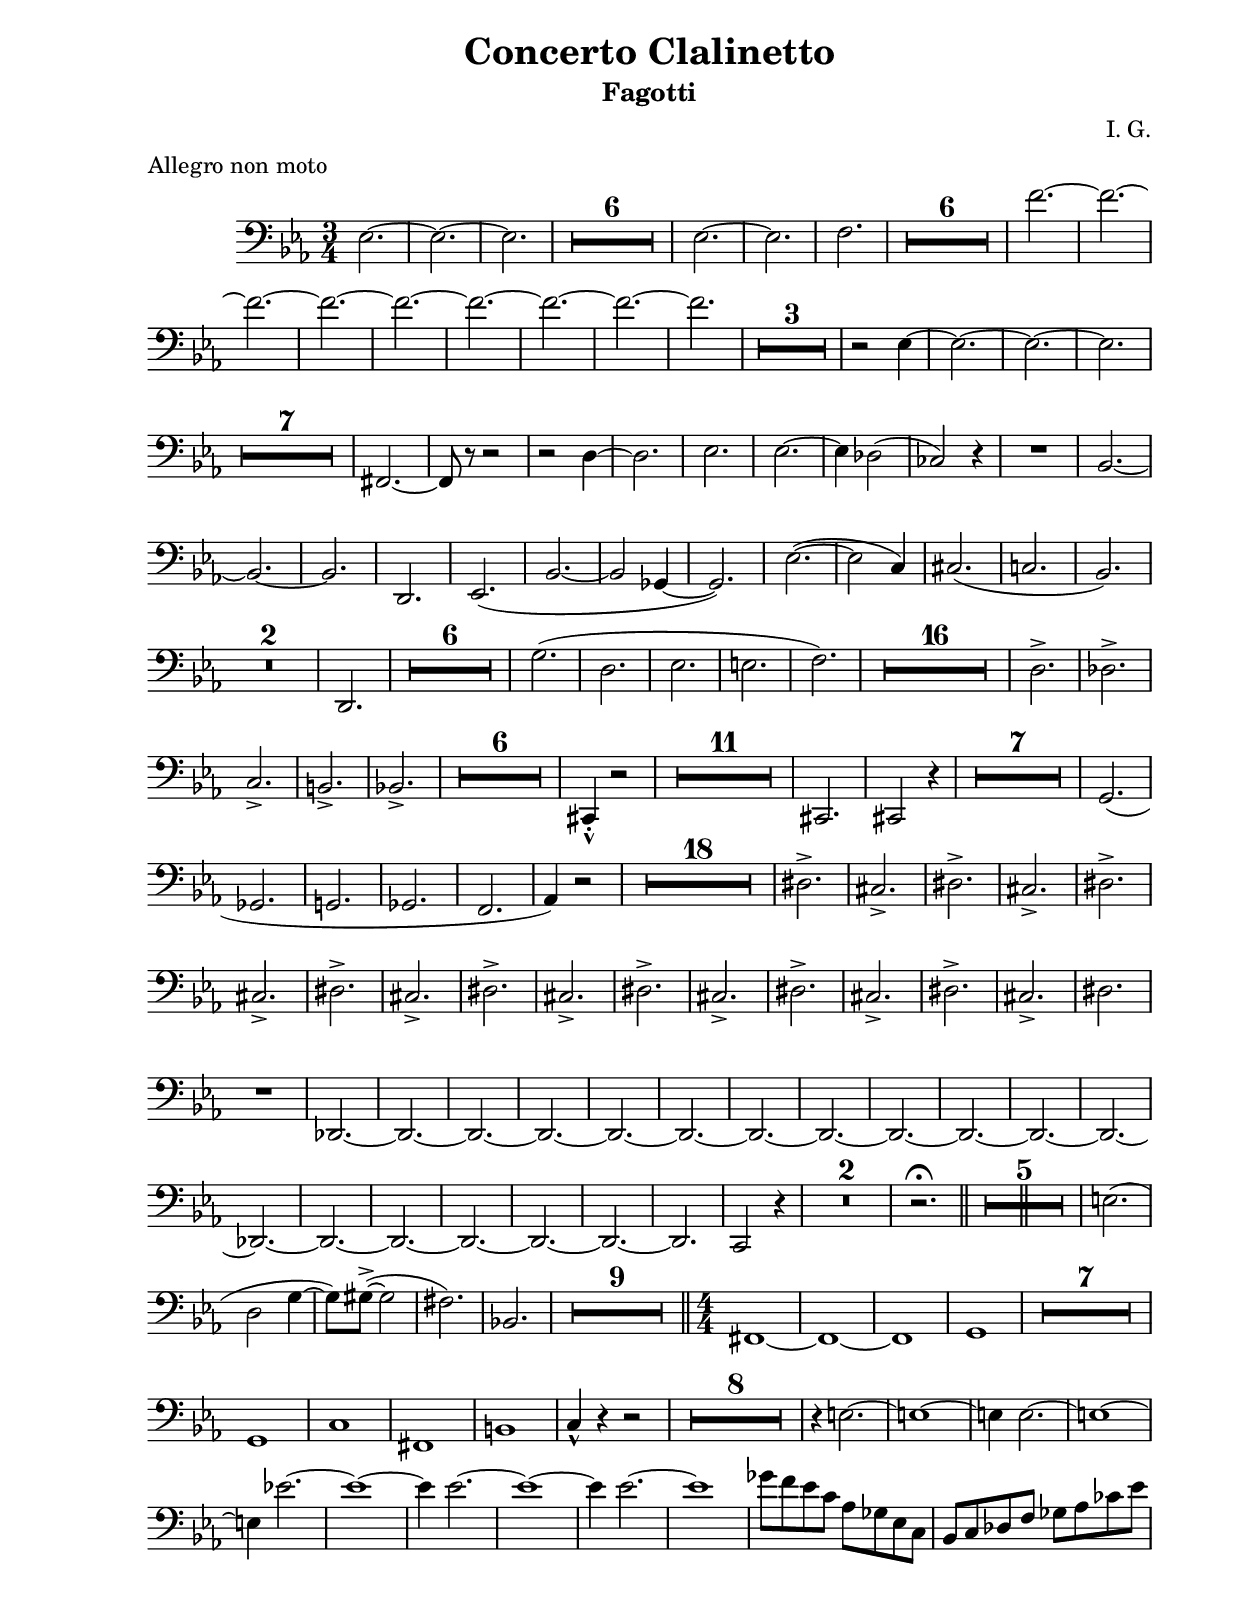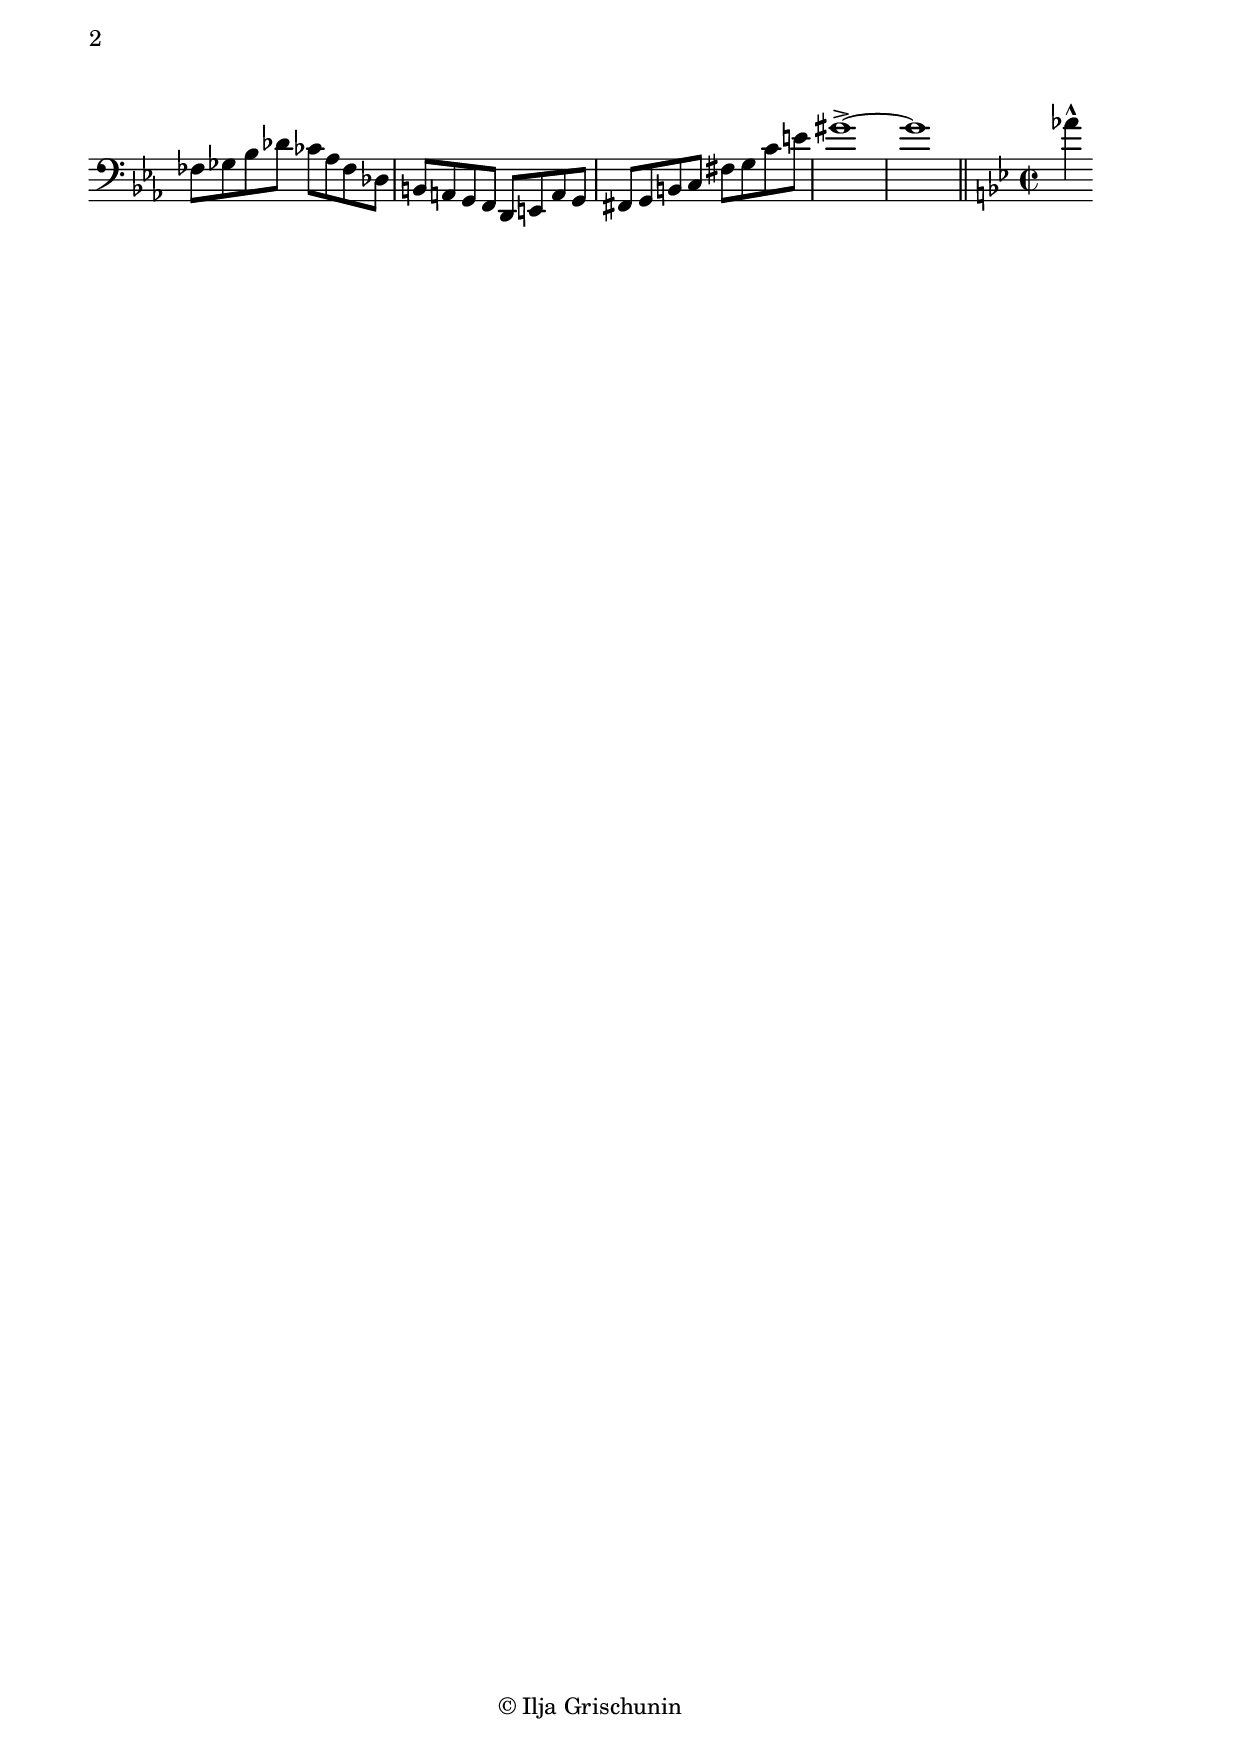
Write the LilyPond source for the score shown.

\version "2.19.15"
%\version "2.18.0"

\language "deutsch"

\header {
  title = "Concerto Clalinetto"
  subtitle = "Fagotti"
  meter = "Allegro non moto"
  composer = "I. G."
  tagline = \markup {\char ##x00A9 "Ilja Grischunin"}
}

#(ly:set-option 'relative-includes #t)

\paper {
  #(set-paper-size "a4")
  top-system-spacing #'basic-distance = #25
  top-markup-spacing #'basic-distance = #8
  markup-system-spacing #'basic-distance = #8
  %system-system-spacing #'basic-distance = #20
  last-bottom-spacing #'basic-distance = #25
  two-sided = ##t
  inner-margin = 25
  outer-margin = 15
}

\layout {
  \context {
    \Score
    \remove "Bar_number_engraver"
  }
}
\version "2.19.15"
%\version "2.18.0"

\language "deutsch"

fagottoMusic = \relative es {
  \clef bass
  \time 3/4
  \key es \major
  \override MultiMeasureRest #'expand-limit = #2
  \set Score.skipBars = ##t
  es2.~ es~ es R2.*6 es2.~ es f R2.*6 f'2.~ f~ f~ f~ f~ f~ f~ f~ f R2.*3
  r2 es,4~ es2.~ es~ es R2.*7 fis,2.~ fis8 r r2 r2 d'4~ d2. es es~ es4 des2( ces) r4
  R2. b~ b~ b d, es( b'~ b2 ges4~ ges2.) es'~( es2 c4) cis2.( c! b) R2.*2 d,2. R2.*6
  g'2.( d es e f) R2.*16 d2.-> des-> c-> h-> b!-> R2.*6 cis,4-.-^ r2 R2.*11
  cis2. cis2 r4 R2.*7 g'2.( ges g! ges f as4) r2 R2.*18
  \repeat unfold 8 {dis2.-> cis->} dis2. R
  \repeat unfold 18 {des,2.~} des c2 r4 R2.*2 r2.\fermata
  %%%%%%%%%%%%%%%%%%%
  \bar "||" \cadenzaOn R1*10 \cadenzaOff \bar "||"
  %%%%%%%%%%%%%%%%%%%
  R2.*5
  e'2.( d2 g4~ g8) gis(->~ gis2 fis2.) b,! R2.*9
  \bar "||"
  \numericTimeSignature
  \time 4/4
  fis1~ fis~ fis g R1*7 g1 c fis, h c4-^ r r2 R1*8 r4 e2.~ e!1~ 
  e!4 e2.~ e!1~ e!4 es'!2.~ es1~ es4 es2.~ es1~ es4 es2.~ es1
  ges8 f es c as ges es c b c des f ges as ces es
  fes, ges b des ces as fes des h a g f d e a g fis g h c fis g c e 
  gis1->~ gis
  \bar "||"
  %%%%%%%%%%%%%%%%%%%%%%%%%%%
  \key b \major
  \defaultTimeSignature
  \time 2/2
  as4-^
}

\score {
  \new Staff
  \fagottoMusic
}